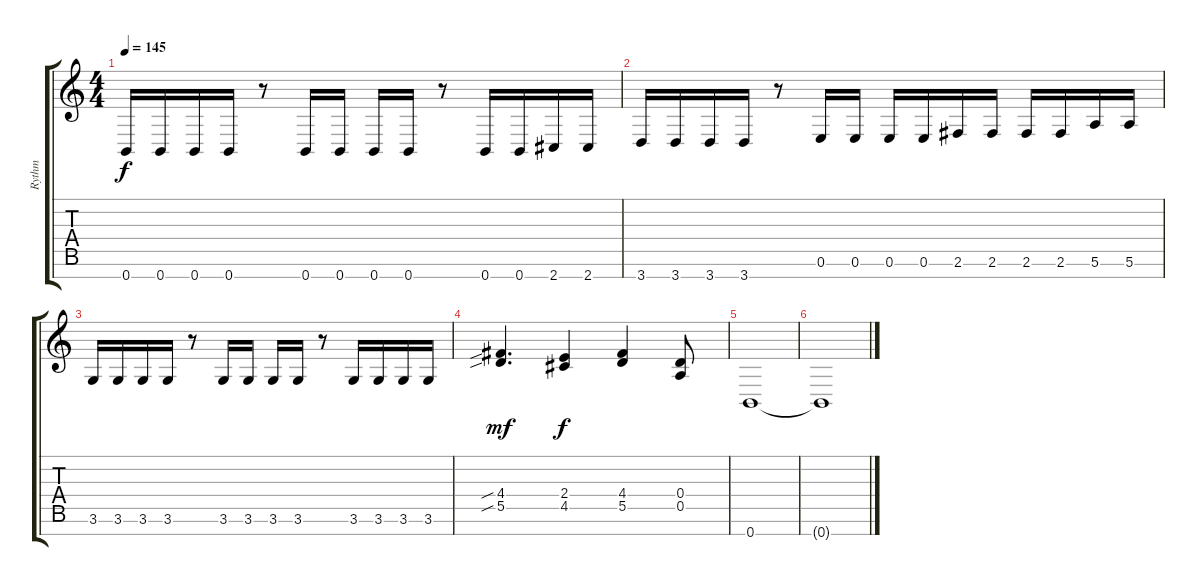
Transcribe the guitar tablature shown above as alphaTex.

\track ("Rythm" "Rythm") {instrument distortionguitar}
\staff {score tabs}
\tuning (E4 B3 G3 D3 A2 E2 B1) {hide}
\ts (4 4)
\tempo 145
\clef g2
\ks c
0.7.16{dy f} 0.7.16 0.7.16 0.7.16 r.8 0.7.16 0.7.16 0.7.16 0.7.16 r.8 0.7.16 0.7.16 2.7.16 2.7.16 |
3.7.16 3.7.16 3.7.16 3.7.16 r.8 0.6.16 0.6.16 0.6.16 0.6.16 2.6.16 2.6.16 2.6.16 2.6.16 5.6.16 5.6.16 |
3.6.16 3.6.16 3.6.16 3.6.16 r.8 3.6.16 3.6.16 3.6.16 3.6.16 r.8 3.6.16 3.6.16 3.6.16 3.6.16 |
(4.4{sib} 5.5{sib}).4{d dy mf} (2.4 4.5).4{dy f} (4.4 5.5).4 (0.4 0.5).8 |
0.7.1 |
0.7{t}.1
